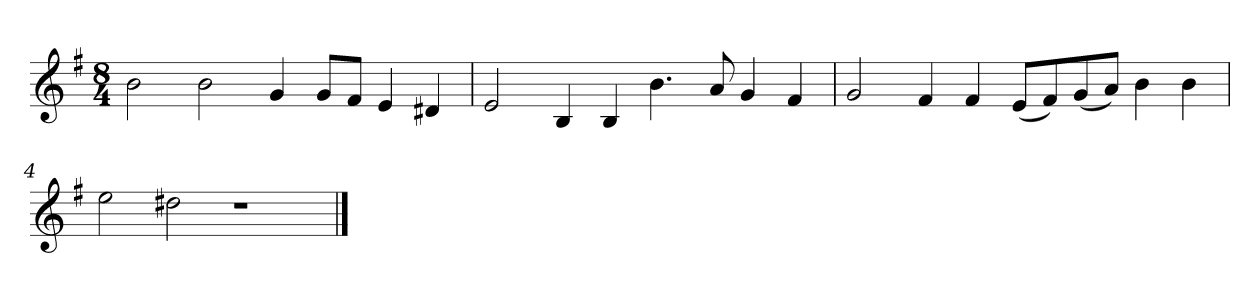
**kern
*part1
*staff1
*k[f#]
*M8/4
*MM120
=1
2b
2b
4g
8gL
8f#J
4e
4d#X
=2
2e
4B
4B
4.b
8a
4g
4f#
=3
2g
4f#
4f#
(8eL
8f#)
(8g
8aJ)
4b
4b
=4
2ee
2dd#X
1r
==
*-
